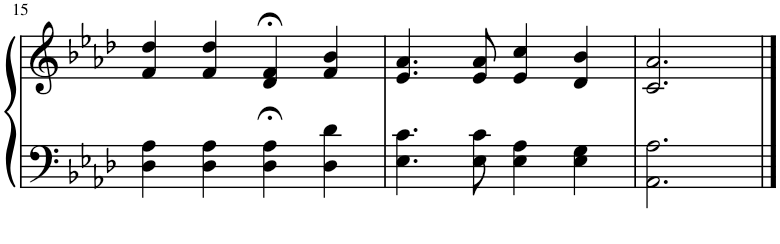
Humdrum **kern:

**kern	**kern
*part1	*part1
*staff2	*staff1
*I"Piano	*
*I'Pno.	*
!!LO:PB:g=z
*clefF4	*clefG2
*k[b-e-a-d-]	*k[b-e-a-d-]
*M4/4	*M4/4
=15	=15
4D-\ 4A-\	4f/ 4dd-/
4D-\ 4A-\	4f/ 4dd-/
4D-\;< 4A-\;<	4d-/;< 4f/;<
4D-\ 4d-\	4f/ 4b-/
=16	=16
4.E-\ 4.c\	4.e-/ 4.a-/
8E-\ 8c\	8e-/ 8a-/
4E-\ 4A-\	4e-/ 4cc/
4E-\ 4G\	4d-/ 4b-/
=17	=17
2.AA-\ 2.A-\	2.c/ 2.a-/
==	==
*-	*-
